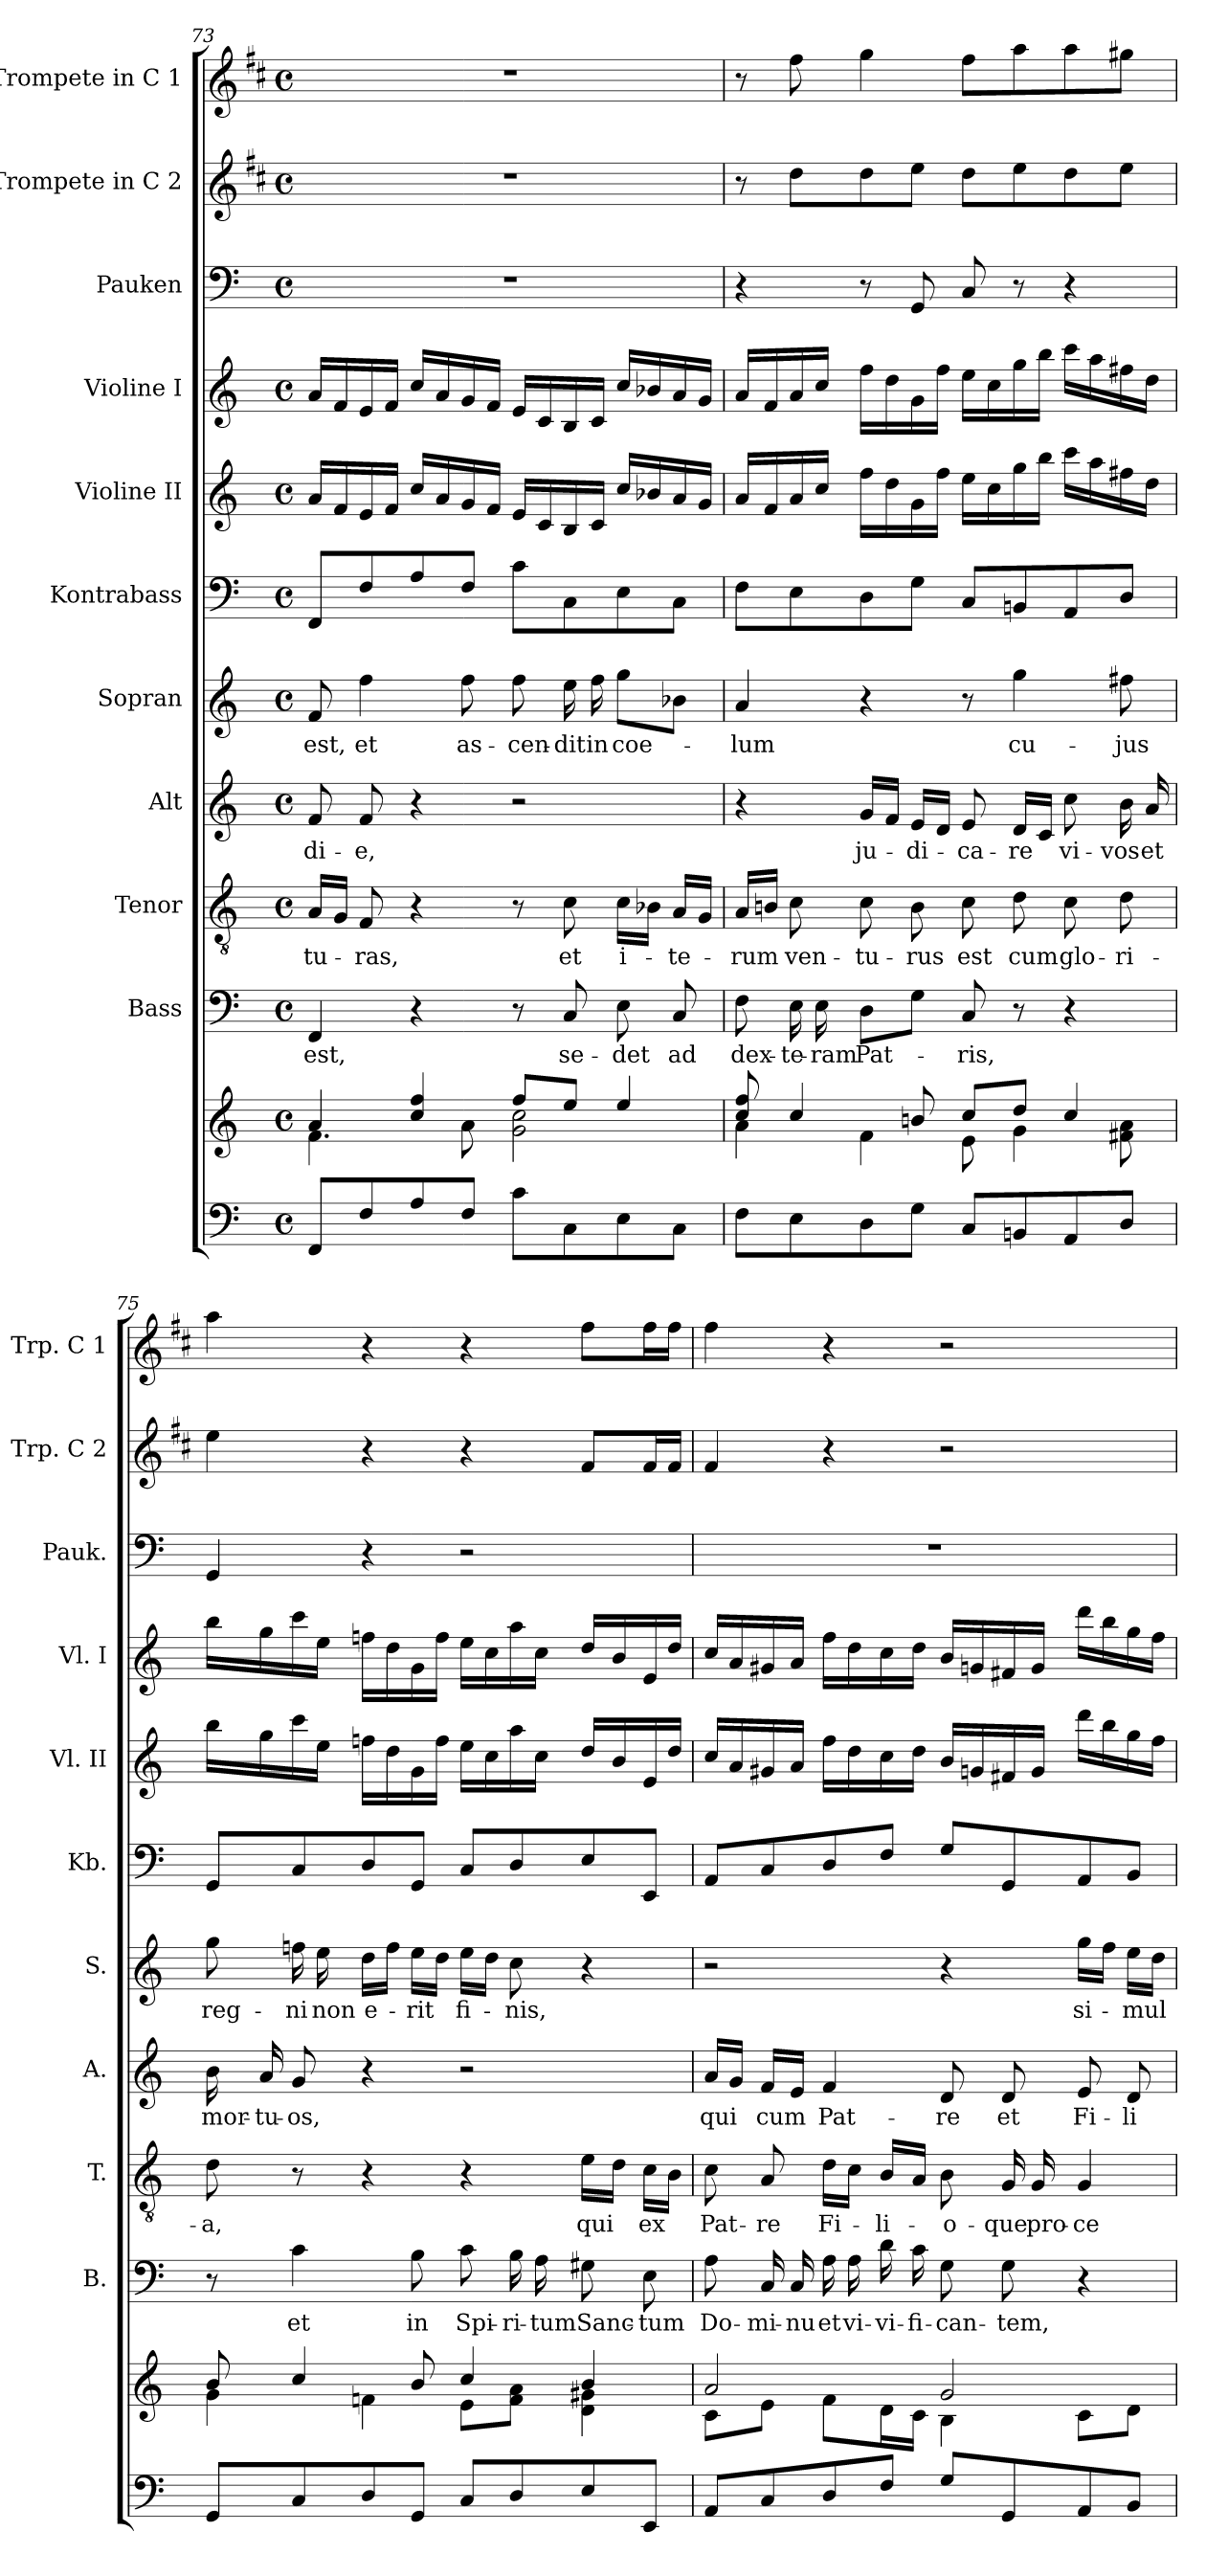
**kern	**kern	**kern	**text	**kern	**text	**kern	**text	**kern	**text	**kern	**kern	**kern	**kern	**kern	**kern
*part11	*part11	*part10	*part10	*part9	*part9	*part8	*part8	*part7	*part7	*part6	*part5	*part4	*part3	*part2	*part1
*staff12	*staff11	*staff10	*staff10	*staff9	*staff9	*staff8	*staff8	*staff7	*staff7	*staff6	*staff5	*staff4	*staff3	*staff2	*staff1
*	*	*I"Bass	*	*I"Tenor	*	*I"Alt	*	*I"Sopran	*	*I"Kontrabass	*I"Violine II	*I"Violine I	*I"Pauken	*I"Trompete in C 2	*I"Trompete in C 1
*	*	*I'B.	*	*I'T.	*	*I'A.	*	*I'S.	*	*I'Kb.	*I'Vl. II	*I'Vl. I	*I'Pauk.	*I'Trp. C 2	*I'Trp. C 1
!!LO:PB:g=z
*clefF4	*clefG2	*clefF4	*	*clefGv2	*	*clefG2	*	*clefG2	*	*clefF4	*clefG2	*clefG2	*clefF4	*clefG2	*clefG2
*	*	*	*	*	*	*	*	*	*	*ITrd7c12	*	*	*	*ITrd1c2	*ITrd1c2
*k[]	*k[]	*k[]	*	*k[]	*	*k[]	*	*k[]	*	*k[]	*k[]	*k[]	*k[]	*k[]	*k[]
*C:	*C:	*C:	*	*C:	*	*C:	*	*C:	*	*C:	*C:	*C:	*C:	*C:	*C:
*M4/4	*M4/4	*M4/4	*	*M4/4	*	*M4/4	*	*M4/4	*	*M4/4	*M4/4	*M4/4	*M4/4	*M4/4	*M4/4
*met(c)	*met(c)	*met(c)	*	*met(c)	*	*met(c)	*	*met(c)	*	*met(c)	*met(c)	*met(c)	*met(c)	*met(c)	*met(c)
=73	=73	=73	=73	=73	=73	=73	=73	=73	=73	=73	=73	=73	=73	=73	=73
*	*^	*	*	*	*	*	*	*	*	*	*	*	*	*	*
!	!	!	!	!LO:LY:b	!	!LO:LY:b	!	!LO:LY:b	!	!LO:LY:b	!	!	!	!	!	!
8FF/L	4a/	4.f\	4FF/	est,	16A/LL	-tu-	8f/	di-	8f/	est,	8FFF/L	16a/LL	16a/LL	1r	1r	1r
.	.	.	.	.	16G/JJ	.	.	.	.	.	.	16f/	16f/	.	.	.
!	!	!	!	!	!	!LO:LY:b	!	!LO:LY:b	!	!LO:LY:b	!	!	!	!	!	!
8F/	.	.	.	.	8F/	-ras,	8f/	-e,	4ff\	et	8FF/	16e/	16e/	.	.	.
.	.	.	.	.	.	.	.	.	.	.	.	16f/JJ	16f/JJ	.	.	.
8A/	4cc/ 4ff/	.	4r	.	4r	.	4r	.	.	.	8AA/	16cc/LL	16cc/LL	.	.	.
.	.	.	.	.	.	.	.	.	.	.	.	16a/	16a/	.	.	.
!	!	!	!	!	!	!	!	!	!	!LO:LY:b	!	!	!	!	!	!
8F/J	.	8a\	.	.	.	.	.	.	8ff\	as-	8FF/J	16g/	16g/	.	.	.
.	.	.	.	.	.	.	.	.	.	.	.	16f/JJ	16f/JJ	.	.	.
!	!	!	!	!	!	!	!	!	!	!LO:LY:b	!	!	!	!	!	!
8c\L	8ff/L	2g\ 2cc\	8r	.	8r	.	2r	.	8ff\	-cen-	8C\L	16e/LL	16e/LL	.	.	.
.	.	.	.	.	.	.	.	.	.	.	.	16c/	16c/	.	.	.
!	!	!	!	!LO:LY:b	!	!LO:LY:b	!	!	!	!LO:LY:b	!	!	!	!	!	!
8C\	8ee/J	.	8C/	se-	8c\	et	.	.	16ee\	-dit	8CC\	16B/	16B/	.	.	.
!	!	!	!	!	!	!	!	!	!	!LO:LY:b	!	!	!	!	!	!
.	.	.	.	.	.	.	.	.	16ff\	in	.	16c/JJ	16c/JJ	.	.	.
!	!	!	!	!LO:LY:b	!	!LO:LY:b	!	!	!	!LO:LY:b	!	!	!	!	!	!
8E\	4ee/	.	8E\	-det	16c\LL	i-	.	.	8gg\L	coe-	8EE\	16cc/LL	16cc/LL	.	.	.
.	.	.	.	.	16B-X\JJ	.	.	.	.	.	.	16b-X/	16b-X/	.	.	.
!	!	!	!	!LO:LY:b	!	!LO:LY:b	!	!	!	!	!	!	!	!	!	!
8C\J	.	.	8C/	ad	16A/LL	-te-	.	.	8b-X\J	.	8CC\J	16a/	16a/	.	.	.
.	.	.	.	.	16G/JJ	.	.	.	.	.	.	16g/JJ	16g/JJ	.	.	.
=74	=74	=74	=74	=74	=74	=74	=74	=74	=74	=74	=74	=74	=74	=74	=74	=74
!	!	!	!	!LO:LY:b	!	!LO:LY:b	!	!	!	!LO:LY:b	!	!	!	!	!	!
8F\L	8cc/ 8ff/	4a\	8F\	dex-	16A/LL	-rum	4r	.	4a/	-lum	8FF\L	16a/LL	16a/LL	4r	8r	8r
.	.	.	.	.	16Bn/JJ	.	.	.	.	.	.	16f/	16f/	.	.	.
!	!	!	!	!LO:LY:b	!	!LO:LY:b	!	!	!	!	!	!	!	!	!	!
8E\	4cc/	.	16E\	-te-	8c\	ven-	.	.	.	.	8EE\	16a/	16a/	.	8cc\L	8ee\
!	!	!	!	!LO:LY:b	!	!	!	!	!	!	!	!	!	!	!	!
.	.	.	16E\	-ram	.	.	.	.	.	.	.	16cc/JJ	16cc/JJ	.	.	.
!	!	!	!	!LO:LY:b	!	!LO:LY:b	!	!LO:LY:b	!	!	!	!	!	!	!	!
8D\	.	4f\	8D\L	Pat-	8c\	-tu-	16g/LL	ju-	4r	.	8DD\	16ff\LL	16ff\LL	8r	8cc\	4ff\
.	.	.	.	.	.	.	16f/JJ	.	.	.	.	16dd\	16dd\	.	.	.
!	!	!	!	!	!	!LO:LY:b	!	!LO:LY:b	!	!	!	!	!	!	!	!
8G\J	8bn/	.	8G\J	.	8B\	-rus	16e/LL	-di-	.	.	8GG\J	16g\	16g\	8GG/	8dd\J	.
.	.	.	.	.	.	.	16d/JJ	.	.	.	.	16ff\JJ	16ff\JJ	.	.	.
!	!	!	!	!LO:LY:b	!	!LO:LY:b	!	!LO:LY:b	!	!	!	!	!	!	!	!
8C/L	8cc/L	8e\	8C/	-ris,	8c\	est	8e/	-ca-	8r	.	8CC/L	16ee\LL	16ee\LL	8C/	8cc\L	8ee\L
.	.	.	.	.	.	.	.	.	.	.	.	16cc\	16cc\	.	.	.
!	!	!	!	!	!	!LO:LY:b	!	!LO:LY:b	!	!LO:LY:b	!	!	!	!	!	!
8BBn/	8dd/J	4g\	8r	.	8d\	cum	16d/LL	-re	4gg\	cu-	8BBBn/	16gg\	16gg\	8r	8dd\	8gg\
.	.	.	.	.	.	.	16c/JJ	.	.	.	.	16bb\JJ	16bb\JJ	.	.	.
!	!	!	!	!	!	!LO:LY:b	!	!LO:LY:b	!	!	!	!	!	!	!	!
8AA/	4cc/	.	4r	.	8c\	glo-	8cc\	vi-	.	.	8AAA/	16ccc\LL	16ccc\LL	4r	8cc\	8gg\
.	.	.	.	.	.	.	.	.	.	.	.	16aa\	16aa\	.	.	.
!	!	!	!	!	!	!LO:LY:b	!	!LO:LY:b	!	!LO:LY:b	!	!	!	!	!	!
8D/J	.	8f#X\ 8a\	.	.	8d\	-ri-	16b\	-vos	8ff#X\	-jus	8DD/J	16ff#X\	16ff#X\	.	8dd\J	8ff#X\J
!	!	!	!	!	!	!	!	!LO:LY:b	!	!	!	!	!	!	!	!
.	.	.	.	.	.	.	16a/	et	.	.	.	16dd\JJ	16dd\JJ	.	.	.
!!LO:PB:g=z
=75	=75	=75	=75	=75	=75	=75	=75	=75	=75	=75	=75	=75	=75	=75	=75	=75
!	!	!	!	!	!	!LO:LY:b	!	!LO:LY:b	!	!LO:LY:b	!	!	!	!	!	!
8GG/L	8b/	4g\	8r	.	8d\	-a,	16b\	mor-	8gg\	reg-	8GGG/L	16bb\LL	16bb\LL	4GG/	4dd\	4gg\
!	!	!	!	!	!	!	!	!LO:LY:b	!	!	!	!	!	!	!	!
.	.	.	.	.	.	.	16a/	-tu-	.	.	.	16gg\	16gg\	.	.	.
!	!	!	!	!LO:LY:b	!	!	!	!LO:LY:b	!	!LO:LY:b	!	!	!	!	!	!
8C/	4cc/	.	4c\	et	8r	.	8g/	-os,	16ffn\	-ni	8CC/	16ccc\	16ccc\	.	.	.
!	!	!	!	!	!	!	!	!	!	!LO:LY:b	!	!	!	!	!	!
.	.	.	.	.	.	.	.	.	16ee\	non	.	16ee\JJ	16ee\JJ	.	.	.
!	!	!	!	!	!	!	!	!	!	!LO:LY:b	!	!	!	!	!	!
8D/	.	4fn\	.	.	4r	.	4r	.	16dd\LL	e-	8DD/	16ffn\LL	16ffn\LL	4r	4r	4r
.	.	.	.	.	.	.	.	.	16ff\JJ	.	.	16dd\	16dd\	.	.	.
!	!	!	!	!LO:LY:b	!	!	!	!	!	!LO:LY:b	!	!	!	!	!	!
8GG/J	8b/	.	8B\	in	.	.	.	.	16ee\LL	-rit	8GGG/J	16g\	16g\	.	.	.
.	.	.	.	.	.	.	.	.	16dd\JJ	.	.	16ff\JJ	16ff\JJ	.	.	.
!	!	!	!	!LO:LY:b	!	!	!	!	!	!LO:LY:b	!	!	!	!	!	!
8C/L	4cc/	8e\L	8c\	Spi-	4r	.	2r	.	16ee\LL	fi-	8CC/L	16ee\LL	16ee\LL	2r	4r	4r
.	.	.	.	.	.	.	.	.	16dd\JJ	.	.	16cc\	16cc\	.	.	.
!	!	!	!	!LO:LY:b	!	!	!	!	!	!LO:LY:b	!	!	!	!	!	!
8D/	.	8f\ 8a\J	16B\	-ri-	.	.	.	.	8cc\	-nis,	8DD/	16aa\	16aa\	.	.	.
!	!	!	!	!LO:LY:b	!	!	!	!	!	!	!	!	!	!	!	!
.	.	.	16A\	-tum	.	.	.	.	.	.	.	16cc\JJ	16cc\JJ	.	.	.
!	!	!	!	!LO:LY:b	!	!LO:LY:b	!	!	!	!	!	!	!	!	!	!
8E/	4b/	4d\ 4g#X\	8G#X\	Sanc-	16e\LL	qui	.	.	4r	.	8EE/	16dd/LL	16dd/LL	.	8e/L	8ee\L
.	.	.	.	.	16d\JJ	.	.	.	.	.	.	16b/	16b/	.	.	.
!	!	!	!	!LO:LY:b	!	!LO:LY:b	!	!	!	!	!	!	!	!	!	!
8EE/J	.	.	8E\	-tum	16c\LL	ex	.	.	.	.	8EEE/J	16e/	16e/	.	16e/L	16ee\L
.	.	.	.	.	16B\JJ	.	.	.	.	.	.	16dd/JJ	16dd/JJ	.	16e/JJ	16ee\JJ
=76	=76	=76	=76	=76	=76	=76	=76	=76	=76	=76	=76	=76	=76	=76	=76	=76
!	!	!	!	!LO:LY:b	!	!LO:LY:b	!	!LO:LY:b	!	!	!	!	!	!	!	!
8AA/L	2a/	8c\L	8A\	Do-	8c\	Pat-	16a/LL	qui	2r	.	8AAA/L	16cc/LL	16cc/LL	1r	4e/	4ee\
.	.	.	.	.	.	.	16g/JJ	.	.	.	.	16a/	16a/	.	.	.
!	!	!	!	!LO:LY:b	!	!LO:LY:b	!	!LO:LY:b	!	!	!	!	!	!	!	!
8C/	.	8e\J	16C/	-mi-	8A/	-re	16f/LL	cum	.	.	8CC/	16g#X/	16g#X/	.	.	.
!	!	!	!	!LO:LY:b	!	!	!	!	!	!	!	!	!	!	!	!
.	.	.	16C/	-nu	.	.	16e/JJ	.	.	.	.	16a/JJ	16a/JJ	.	.	.
!	!	!	!	!LO:LY:b	!	!LO:LY:b	!	!LO:LY:b	!	!	!	!	!	!	!	!
8D/	.	8f\L	16A\	et	16d\LL	Fi-	4f/	Pat-	.	.	8DD/	16ff\LL	16ff\LL	.	4r	4r
!	!	!	!	!LO:LY:b	!	!	!	!	!	!	!	!	!	!	!	!
.	.	.	16A\	vi-	16c\JJ	.	.	.	.	.	.	16dd\	16dd\	.	.	.
!	!	!	!	!LO:LY:b	!	!LO:LY:b	!	!	!	!	!	!	!	!	!	!
8F/J	.	16d\L	16d\	-vi-	16B/LL	-li-	.	.	.	.	8FF/J	16cc\	16cc\	.	.	.
!	!	!	!	!LO:LY:b	!	!	!	!	!	!	!	!	!	!	!	!
.	.	16c\JJ	16c\	-fi-	16A/JJ	.	.	.	.	.	.	16dd\JJ	16dd\JJ	.	.	.
!	!	!	!	!LO:LY:b	!	!LO:LY:b	!	!LO:LY:b	!	!	!	!	!	!	!	!
8G/L	2g/	4B\	8G\	-can-	8B\	-o-	8d/	-re	4r	.	8GG/L	16b/LL	16b/LL	.	2r	2r
.	.	.	.	.	.	.	.	.	.	.	.	16gn/	16gn/	.	.	.
!	!	!	!	!LO:LY:b	!	!LO:LY:b	!	!LO:LY:b	!	!	!	!	!	!	!	!
8GG/	.	.	8G\	-tem,	16G/	-que	8d/	et	.	.	8GGG/	16f#X/	16f#X/	.	.	.
!	!	!	!	!	!	!LO:LY:b	!	!	!	!	!	!	!	!	!	!
.	.	.	.	.	16G/	pro-	.	.	.	.	.	16g/JJ	16g/JJ	.	.	.
!	!	!	!	!	!	!LO:LY:b	!	!LO:LY:b	!	!LO:LY:b	!	!	!	!	!	!
8AA/	.	8c\L	4r	.	4G/	-ce-	8e/	Fi-	16gg\LL	si-	8AAA/	16ddd\LL	16ddd\LL	.	.	.
.	.	.	.	.	.	.	.	.	16ff\JJ	.	.	16bb\	16bb\	.	.	.
!	!	!	!	!	!	!	!	!LO:LY:b	!	!LO:LY:b	!	!	!	!	!	!
8BB/J	.	8d\J	.	.	.	.	8d/	-li-	16ee\LL	-mul	8BBB/J	16gg\	16gg\	.	.	.
.	.	.	.	.	.	.	.	.	16dd\JJ	.	.	16ff\JJ	16ff\JJ	.	.	.
*	*v	*v	*	*	*	*	*	*	*	*	*	*	*	*	*	*
=	=	=	=	=	=	=	=	=	=	=	=	=	=	=	=
*-	*-	*-	*-	*-	*-	*-	*-	*-	*-	*-	*-	*-	*-	*-	*-
